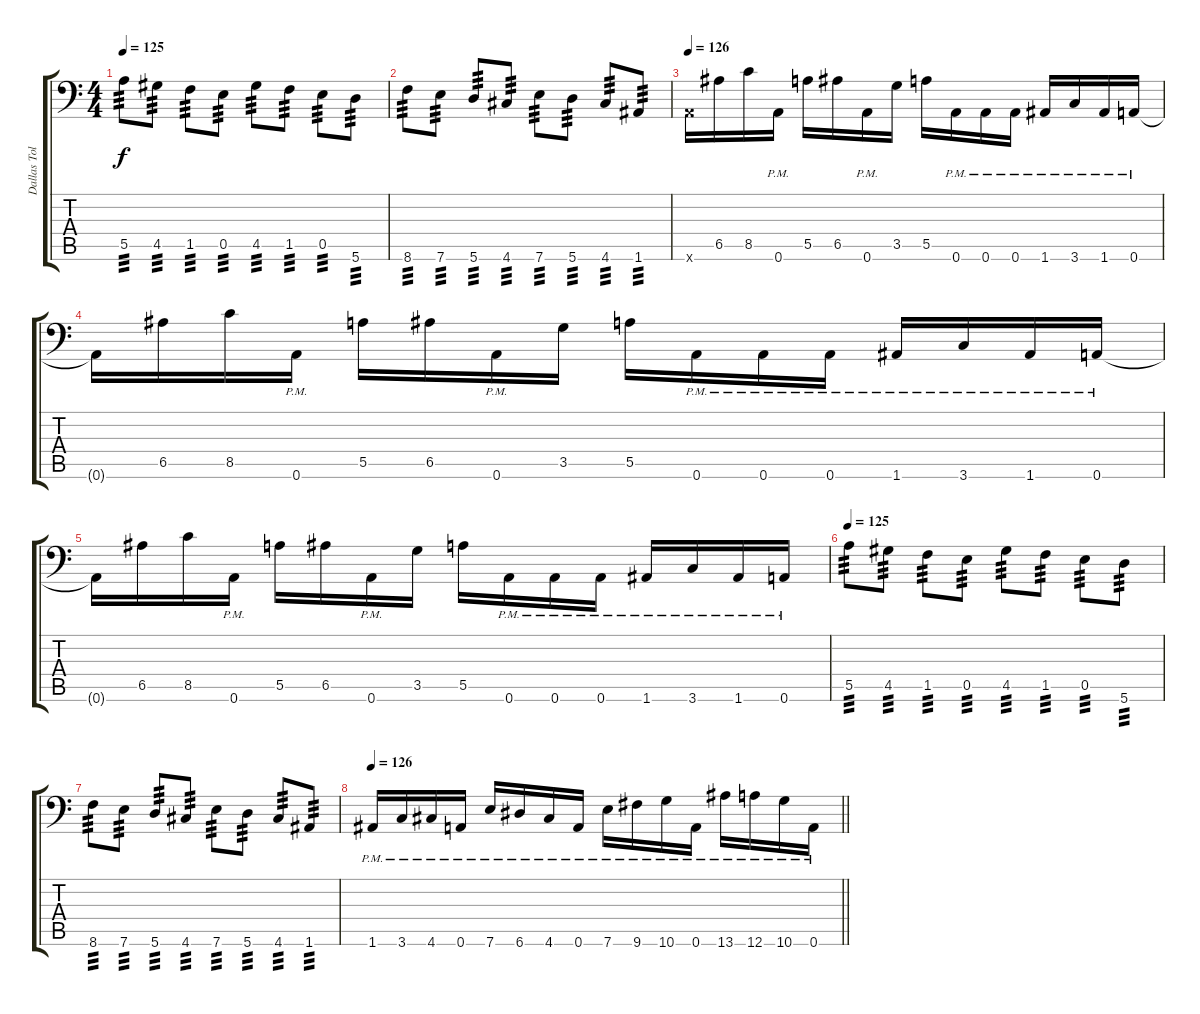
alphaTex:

\track ("Dallas Toler-Wade " "Dallas Tol") {instrument distortionguitar}
\staff {score tabs}
\tuning (B3 Gb3 D3 A2 E2 A1) {hide}
\ts (4 4)
\tempo 125
\clef f4
\ks c
5.5.8{tp 3 dy f} 4.5.8{tp 3} 1.5.8{tp 3} 0.5.8{tp 3} 4.5.8{tp 3} 1.5.8{tp 3} 0.5.8{tp 3} 5.6.8{tp 3} |
8.6.8{tp 3} 7.6.8{tp 3} 5.6.8{tp 3} 4.6.8{tp 3} 7.6.8{tp 3} 5.6.8{tp 3} 4.6.8{tp 3} 1.6.8{tp 3} |
\tempo 126
0.6{x}.16 6.5.16 8.5.16 0.6{pm}.16 5.5.16 6.5.16 0.6{pm}.16 3.5.16 5.5.16 0.6{pm}.16 0.6{pm}.16 0.6{pm}.16 1.6{pm}.16 3.6{pm}.16 1.6{pm}.16 0.6{pm}.16 |
0.6{t}.16 6.5.16 8.5.16 0.6{pm}.16 5.5.16 6.5.16 0.6{pm}.16 3.5.16 5.5.16 0.6{pm}.16 0.6{pm}.16 0.6{pm}.16 1.6{pm}.16 3.6{pm}.16 1.6{pm}.16 0.6{pm}.16 |
0.6{t}.16 6.5.16 8.5.16 0.6{pm}.16 5.5.16 6.5.16 0.6{pm}.16 3.5.16 5.5.16 0.6{pm}.16 0.6{pm}.16 0.6{pm}.16 1.6{pm}.16 3.6{pm}.16 1.6{pm}.16 0.6{pm}.16 |
\tempo 125
5.5.8{tp 3} 4.5.8{tp 3} 1.5.8{tp 3} 0.5.8{tp 3} 4.5.8{tp 3} 1.5.8{tp 3} 0.5.8{tp 3} 5.6.8{tp 3} |
8.6.8{tp 3} 7.6.8{tp 3} 5.6.8{tp 3} 4.6.8{tp 3} 7.6.8{tp 3} 5.6.8{tp 3} 4.6.8{tp 3} 1.6.8{tp 3} |
\tempo 126
\barLineRight lightlight
1.6{pm}.16 3.6{pm}.16 4.6{pm}.16 0.6{pm}.16 7.6{pm}.16 6.6{pm}.16 4.6{pm}.16 0.6{pm}.16 7.6{pm}.16 9.6{pm}.16 10.6{pm}.16 0.6{pm}.16 13.6{pm}.16 12.6{pm}.16 10.6{pm}.16 0.6{pm}.16
